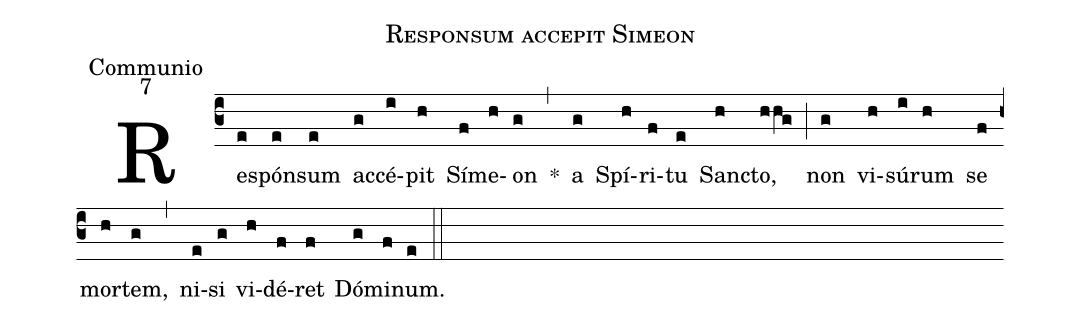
name:Responsum accepit Simeon;
office-part:Communio;
mode:7;
%%
(c3)Re(e)spón(e)sum(e) ac(g)cé(i)pit(h) Sí(f)me(h)on(g) *(,) a(g) Spí(h)ri(f)tu(e) Sanc(h)to,(hhg) (;) non(g) vi(h)sú(i)rum(h) se(f) mor(h)tem,(g) (,) ni(e)si(g) vi(h)dé(f)ret(f) Dó(g)mi(f)num.(e) (::)
